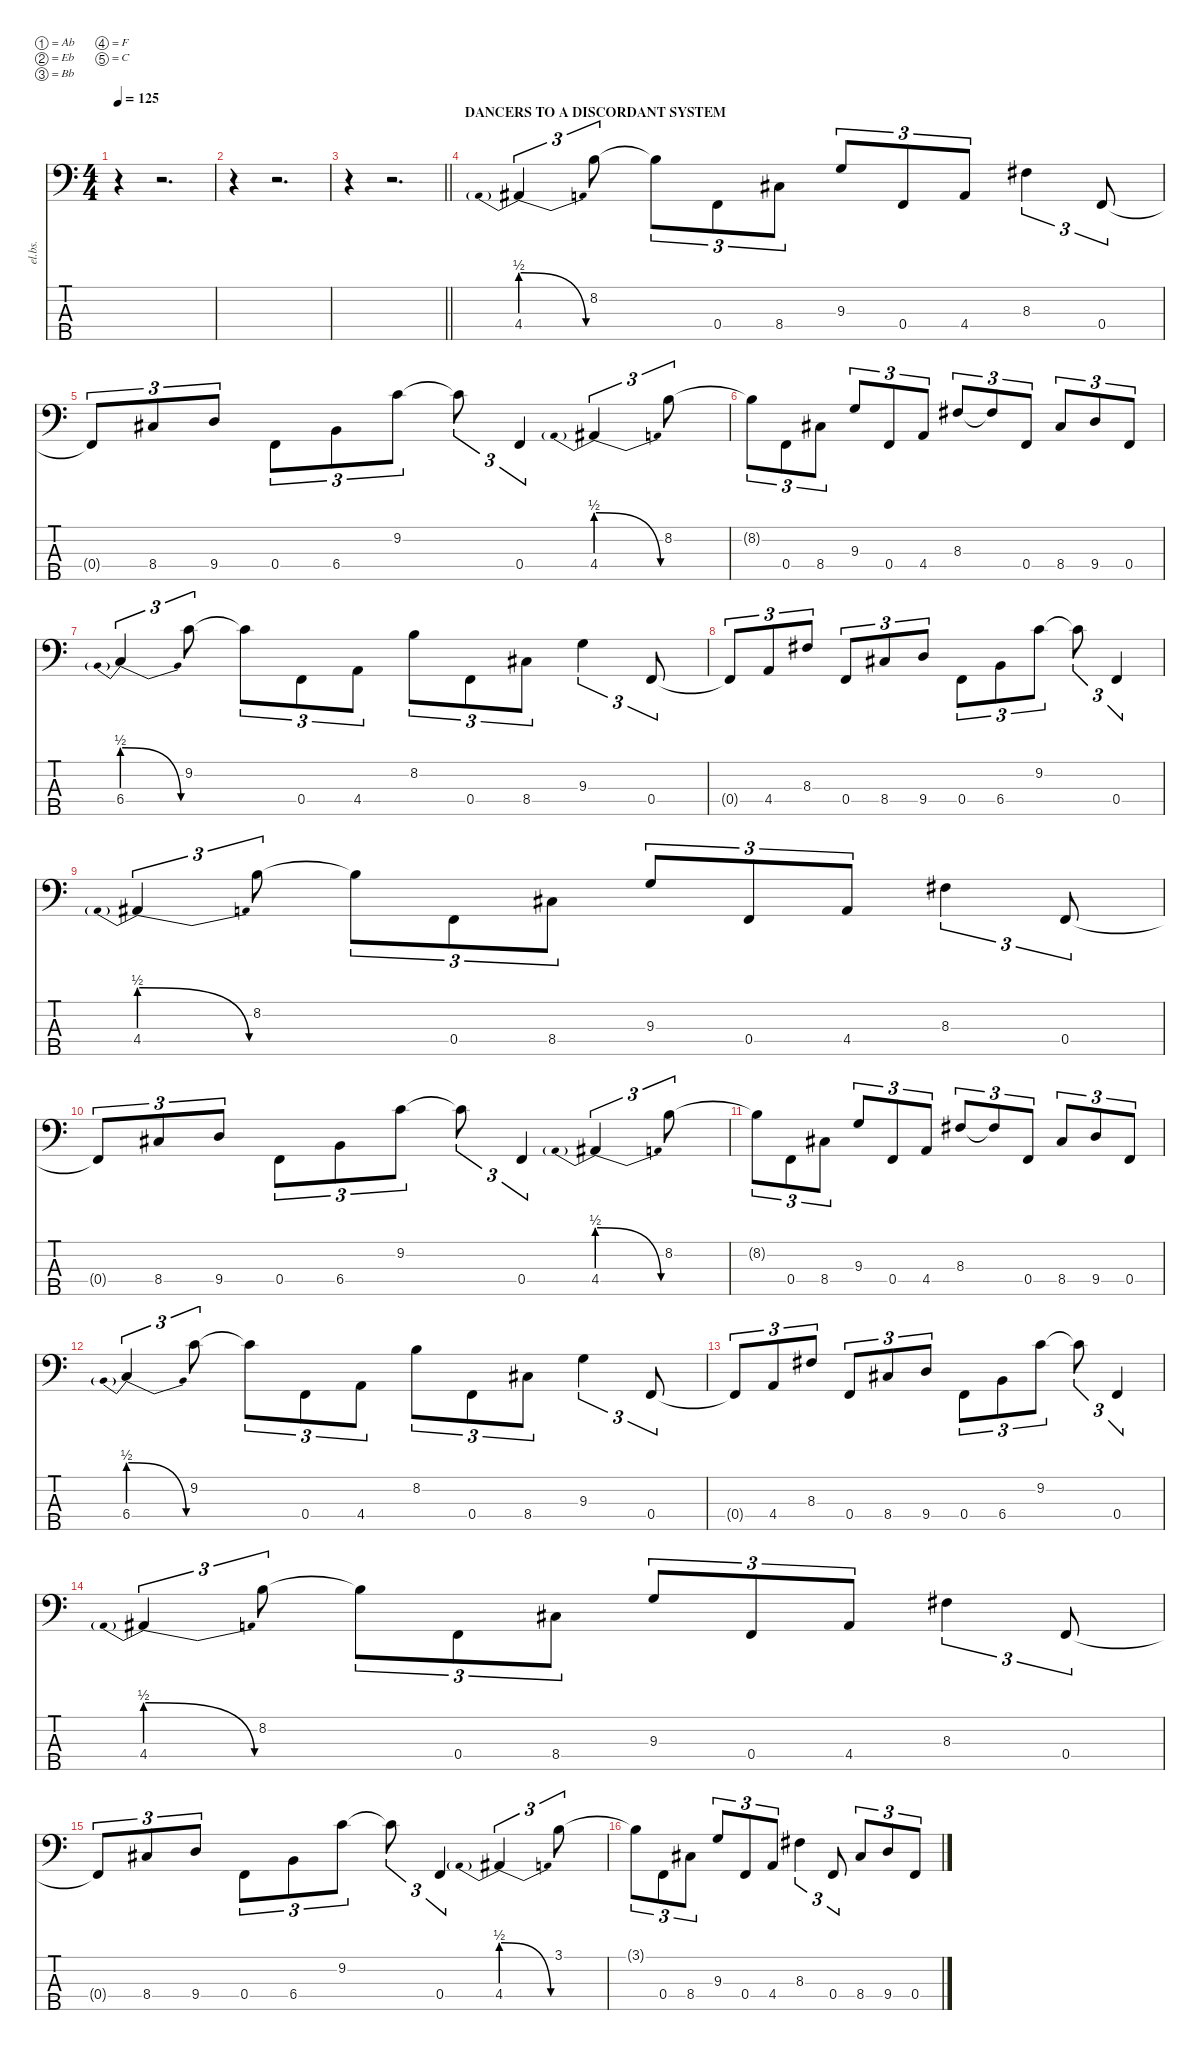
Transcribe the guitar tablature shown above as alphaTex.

\defaultSystemsLayout 4
\hideDynamics
\bracketExtendMode nobrackets
\track ("(bass tone)" "el.bs.") {instrument electricbasspick}
\staff {score tabs}
\tuning (Ab2 Eb2 Bb1 F1 C1)
\ts (4 4)
\tempo 125
\clef f4
\ks c
r.4{dy f} r.2{d} |
r.4 r.2{d} |
\barLineRight lightlight
r.4 r.2{d} |
\section ("" "DANCERS TO A DISCORDANT SYSTEM")
4.4{be (prebendrelease 0 2 30 0)}.4{tu (3 2)} 8.2.8{tu (3 2)} 8.2{t}.8{tu (3 2)} 0.4.8{tu (3 2)} 8.4{acc #}.8{tu (3 2)} 9.3.8{tu (3 2)} 0.4.8{tu (3 2)} 4.4.8{tu (3 2)} 8.3{acc #}.4{tu (3 2)} 0.4.8{tu (3 2)} |
0.4{t}.8{tu (3 2)} 8.4{acc #}.8{tu (3 2)} 9.4.8{tu (3 2)} 0.4.8{tu (3 2)} 6.4.8{tu (3 2)} 9.2.8{tu (3 2)} 9.2{t}.8{tu (3 2)} 0.4.4{tu (3 2)} 4.4{be (prebendrelease 0 2 30 0)}.4{tu (3 2)} 8.2.8{tu (3 2)} |
8.2{t}.8{tu (3 2)} 0.4.8{tu (3 2)} 8.4{acc #}.8{tu (3 2)} 9.3.8{tu (3 2)} 0.4.8{tu (3 2)} 4.4.8{tu (3 2)} 8.3{acc #}.8{tu (3 2)} 8.3{t acc #}.8{tu (3 2)} 0.4.8{tu (3 2)} 8.4{acc #}.8{tu (3 2)} 9.4.8{tu (3 2)} 0.4.8{tu (3 2)} |
6.4{be (prebendrelease 0 2 30 0)}.4{tu (3 2)} 9.2.8{tu (3 2)} 9.2{t}.8{tu (3 2)} 0.4.8{tu (3 2)} 4.4.8{tu (3 2)} 8.2.8{tu (3 2)} 0.4.8{tu (3 2)} 8.4{acc #}.8{tu (3 2)} 9.3.4{tu (3 2)} 0.4.8{tu (3 2)} |
0.4{t}.8{tu (3 2)} 4.4.8{tu (3 2)} 8.3{acc #}.8{tu (3 2)} 0.4.8{tu (3 2)} 8.4{acc #}.8{tu (3 2)} 9.4.8{tu (3 2)} 0.4.8{tu (3 2)} 6.4.8{tu (3 2)} 9.2.8{tu (3 2)} 9.2{t}.8{tu (3 2)} 0.4.4{tu (3 2)} |
4.4{be (prebendrelease 0 2 30 0)}.4{tu (3 2)} 8.2.8{tu (3 2)} 8.2{t}.8{tu (3 2)} 0.4.8{tu (3 2)} 8.4{acc #}.8{tu (3 2)} 9.3.8{tu (3 2)} 0.4.8{tu (3 2)} 4.4.8{tu (3 2)} 8.3{acc #}.4{tu (3 2)} 0.4.8{tu (3 2)} |
0.4{t}.8{tu (3 2)} 8.4{acc #}.8{tu (3 2)} 9.4.8{tu (3 2)} 0.4.8{tu (3 2)} 6.4.8{tu (3 2)} 9.2.8{tu (3 2)} 9.2{t}.8{tu (3 2)} 0.4.4{tu (3 2)} 4.4{be (prebendrelease 0 2 30 0)}.4{tu (3 2)} 8.2.8{tu (3 2)} |
8.2{t}.8{tu (3 2)} 0.4.8{tu (3 2)} 8.4{acc #}.8{tu (3 2)} 9.3.8{tu (3 2)} 0.4.8{tu (3 2)} 4.4.8{tu (3 2)} 8.3{acc #}.8{tu (3 2)} 8.3{t acc #}.8{tu (3 2)} 0.4.8{tu (3 2)} 8.4{acc #}.8{tu (3 2)} 9.4.8{tu (3 2)} 0.4.8{tu (3 2)} |
6.4{be (prebendrelease 0 2 30 0)}.4{tu (3 2)} 9.2.8{tu (3 2)} 9.2{t}.8{tu (3 2)} 0.4.8{tu (3 2)} 4.4.8{tu (3 2)} 8.2.8{tu (3 2)} 0.4.8{tu (3 2)} 8.4{acc #}.8{tu (3 2)} 9.3.4{tu (3 2)} 0.4.8{tu (3 2)} |
0.4{t}.8{tu (3 2)} 4.4.8{tu (3 2)} 8.3{acc #}.8{tu (3 2)} 0.4.8{tu (3 2)} 8.4{acc #}.8{tu (3 2)} 9.4.8{tu (3 2)} 0.4.8{tu (3 2)} 6.4.8{tu (3 2)} 9.2.8{tu (3 2)} 9.2{t}.8{tu (3 2)} 0.4.4{tu (3 2)} |
4.4{be (prebendrelease 0 2 30 0)}.4{tu (3 2)} 8.2.8{tu (3 2)} 8.2{t}.8{tu (3 2)} 0.4.8{tu (3 2)} 8.4{acc #}.8{tu (3 2)} 9.3.8{tu (3 2)} 0.4.8{tu (3 2)} 4.4.8{tu (3 2)} 8.3{acc #}.4{tu (3 2)} 0.4.8{tu (3 2)} |
0.4{t}.8{tu (3 2)} 8.4{acc #}.8{tu (3 2)} 9.4.8{tu (3 2)} 0.4.8{tu (3 2)} 6.4.8{tu (3 2)} 9.2.8{tu (3 2)} 9.2{t}.8{tu (3 2)} 0.4.4{tu (3 2)} 4.4{be (prebendrelease 0 2 30 0)}.4{tu (3 2)} 3.1.8{tu (3 2)} |
3.1{t}.8{tu (3 2)} 0.4.8{tu (3 2)} 8.4{acc #}.8{tu (3 2)} 9.3.8{tu (3 2)} 0.4.8{tu (3 2)} 4.4.8{tu (3 2)} 8.3{acc #}.4{tu (3 2)} 0.4.8{tu (3 2)} 8.4{acc #}.8{tu (3 2)} 9.4.8{tu (3 2)} 0.4.8{tu (3 2)}
